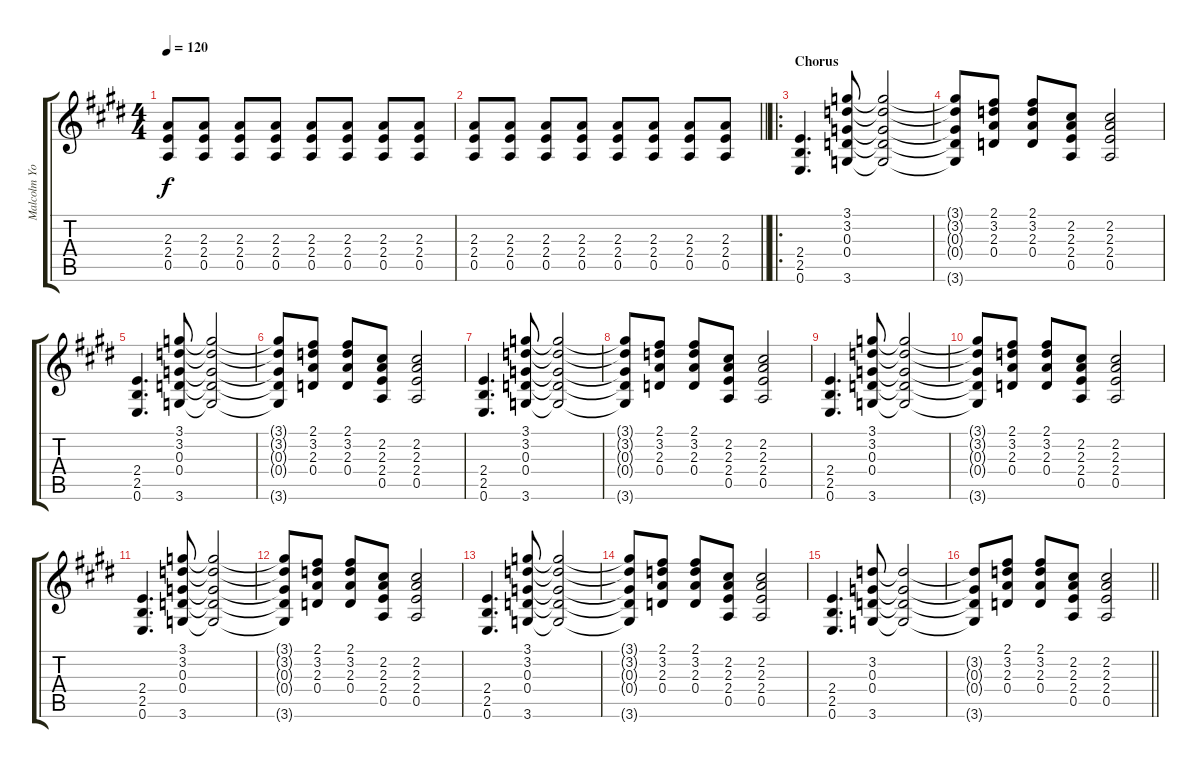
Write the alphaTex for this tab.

\track ("Malcolm Young (Rhythm Guitar)" "Malcolm Yo") {instrument overdrivenguitar}
\staff {score tabs}
\tuning (E4 B3 G3 D3 A2 E2) {hide}
\ts (4 4)
\tempo 120
\clef g2
\ks e
(2.3{t} 2.4{t} 0.5{t}).8{dy f} (2.3 2.4 0.5).8 (2.3 2.4 0.5).8 (2.3 2.4 0.5).8 (2.3 2.4 0.5).8 (2.3 2.4 0.5).8 (2.3 2.4 0.5).8 (2.3 2.4 0.5).8 |
\barLineRight lightlight
(2.3 2.4 0.5).8 (2.3 2.4 0.5).8 (2.3 2.4 0.5).8 (2.3 2.4 0.5).8 (2.3 2.4 0.5).8 (2.3 2.4 0.5).8 (2.3 2.4 0.5).8 (2.3 2.4 0.5).8 |
\ro
\section ("" "Chorus")
(2.4 2.5 0.6).4{d volume 13 balance 16} (3.1 3.2 0.3 0.4 3.6).8 (3.1{t} 3.2{t} 0.3{t} 0.4{t} 3.6{t}).2 |
(3.1{t} 3.2{t} 0.3{t} 0.4{t} 3.6{t}).8 (2.1 3.2 2.3 0.4).8 (2.1 3.2 2.3 0.4).8 (2.2 2.3 2.4 0.5).8 (2.2 2.3 2.4 0.5).2 |
(2.4 2.5 0.6).4{d} (3.1 3.2 0.3 0.4 3.6).8 (3.1{t} 3.2{t} 0.3{t} 0.4{t} 3.6{t}).2 |
(3.1{t} 3.2{t} 0.3{t} 0.4{t} 3.6{t}).8 (2.1 3.2 2.3 0.4).8 (2.1 3.2 2.3 0.4).8 (2.2 2.3 2.4 0.5).8 (2.2 2.3 2.4 0.5).2 |
(2.4 2.5 0.6).4{d} (3.1 3.2 0.3 0.4 3.6).8 (3.1{t} 3.2{t} 0.3{t} 0.4{t} 3.6{t}).2 |
(3.1{t} 3.2{t} 0.3{t} 0.4{t} 3.6{t}).8 (2.1 3.2 2.3 0.4).8 (2.1 3.2 2.3 0.4).8 (2.2 2.3 2.4 0.5).8 (2.2 2.3 2.4 0.5).2 |
(2.4 2.5 0.6).4{d} (3.1 3.2 0.3 0.4 3.6).8 (3.1{t} 3.2{t} 0.3{t} 0.4{t} 3.6{t}).2 |
(3.1{t} 3.2{t} 0.3{t} 0.4{t} 3.6{t}).8 (2.1 3.2 2.3 0.4).8 (2.1 3.2 2.3 0.4).8 (2.2 2.3 2.4 0.5).8 (2.2 2.3 2.4 0.5).2 |
(2.4 2.5 0.6).4{d volume 13 balance 8} (3.1 3.2 0.3 0.4 3.6).8 (3.1{t} 3.2{t} 0.3{t} 0.4{t} 3.6{t}).2 |
(3.1{t} 3.2{t} 0.3{t} 0.4{t} 3.6{t}).8 (2.1 3.2 2.3 0.4).8 (2.1 3.2 2.3 0.4).8 (2.2 2.3 2.4 0.5).8 (2.2 2.3 2.4 0.5).2 |
(2.4 2.5 0.6).4{d} (3.1 3.2 0.3 0.4 3.6).8 (3.1{t} 3.2{t} 0.3{t} 0.4{t} 3.6{t}).2 |
(3.1{t} 3.2{t} 0.3{t} 0.4{t} 3.6{t}).8 (2.1 3.2 2.3 0.4).8 (2.1 3.2 2.3 0.4).8 (2.2 2.3 2.4 0.5).8 (2.2 2.3 2.4 0.5).2 |
(2.4 2.5 0.6).4{d} (3.2 0.3 0.4 3.6).8 (3.2{t} 0.3{t} 0.4{t} 3.6{t}).2 |
\barLineRight lightlight
(3.2{t} 0.3{t} 0.4{t} 3.6{t}).8 (2.1 3.2 2.3 0.4).8 (2.1 3.2 2.3 0.4).8 (2.2 2.3 2.4 0.5).8 (2.2 2.3 2.4 0.5).2
